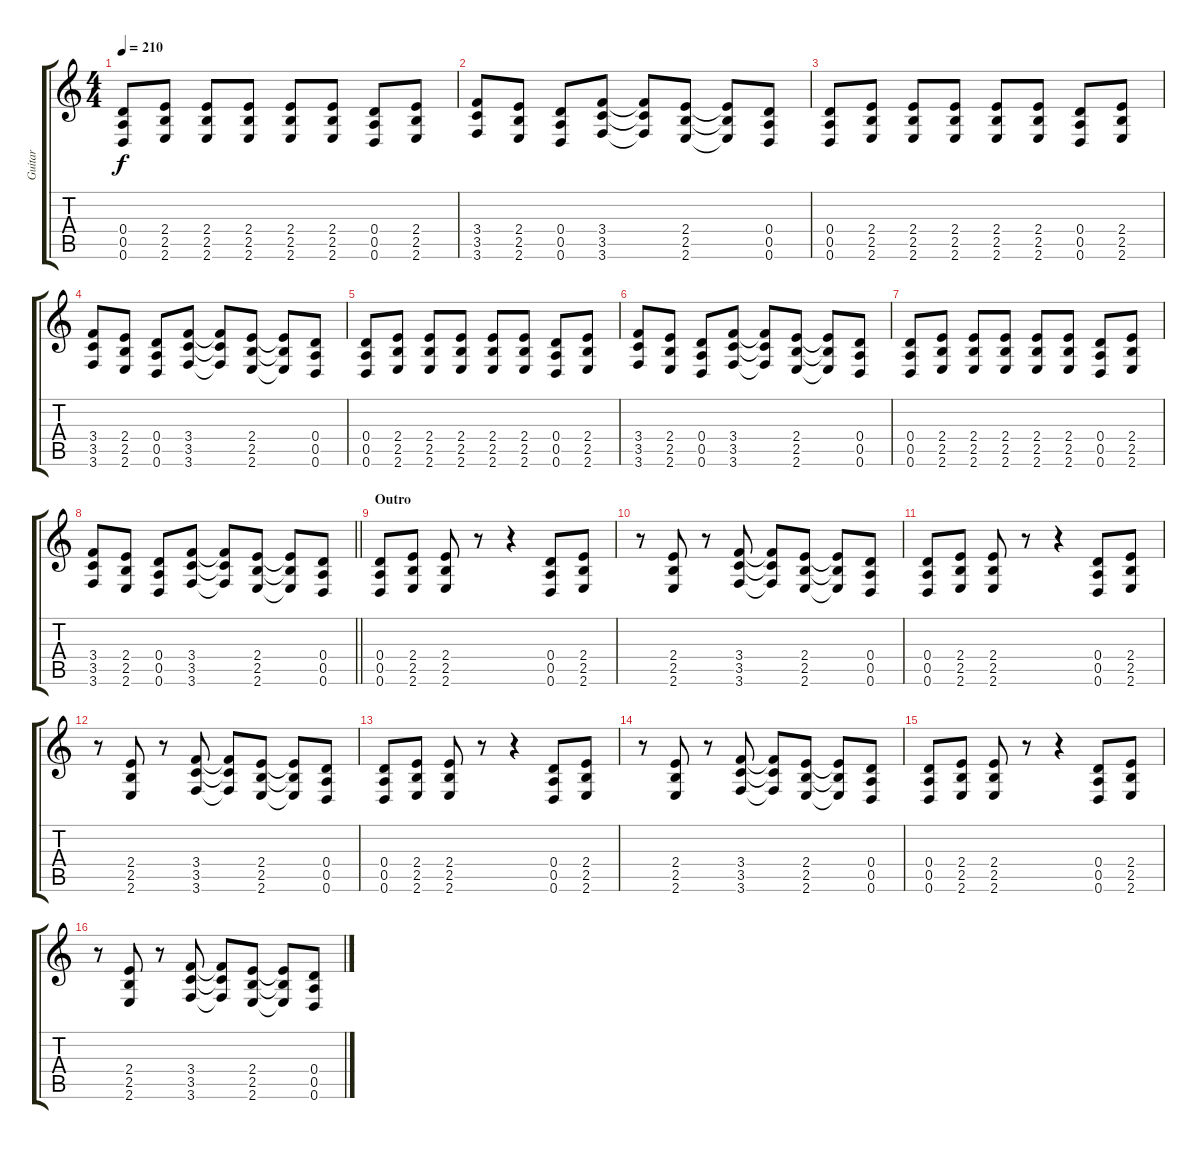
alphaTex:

\track ("Guitar" "Guitar") {instrument distortionguitar}
\staff {score tabs}
\tuning (E4 B3 G3 D3 A2 D2) {hide}
\ts (4 4)
\tempo 210
\clef g2
\ks c
(0.4 0.5 0.6).8{dy f} (2.4 2.5 2.6).8 (2.4 2.5 2.6).8 (2.4 2.5 2.6).8 (2.4 2.5 2.6).8 (2.4 2.5 2.6).8 (0.4 0.5 0.6).8 (2.4 2.5 2.6).8 |
(3.4 3.5 3.6).8 (2.4 2.5 2.6).8 (0.4 0.5 0.6).8 (3.4 3.5 3.6).8 (3.4{t} 3.5{t} 3.6{t}).8 (2.4 2.5 2.6).8 (2.4{t} 2.5{t} 2.6{t}).8 (0.4 0.5 0.6).8 |
(0.4 0.5 0.6).8 (2.4 2.5 2.6).8 (2.4 2.5 2.6).8 (2.4 2.5 2.6).8 (2.4 2.5 2.6).8 (2.4 2.5 2.6).8 (0.4 0.5 0.6).8 (2.4 2.5 2.6).8 |
(3.4 3.5 3.6).8 (2.4 2.5 2.6).8 (0.4 0.5 0.6).8 (3.4 3.5 3.6).8 (3.4{t} 3.5{t} 3.6{t}).8 (2.4 2.5 2.6).8 (2.4{t} 2.5{t} 2.6{t}).8 (0.4 0.5 0.6).8 |
(0.4 0.5 0.6).8 (2.4 2.5 2.6).8 (2.4 2.5 2.6).8 (2.4 2.5 2.6).8 (2.4 2.5 2.6).8 (2.4 2.5 2.6).8 (0.4 0.5 0.6).8 (2.4 2.5 2.6).8 |
(3.4 3.5 3.6).8 (2.4 2.5 2.6).8 (0.4 0.5 0.6).8 (3.4 3.5 3.6).8 (3.4{t} 3.5{t} 3.6{t}).8 (2.4 2.5 2.6).8 (2.4{t} 2.5{t} 2.6{t}).8 (0.4 0.5 0.6).8 |
(0.4 0.5 0.6).8 (2.4 2.5 2.6).8 (2.4 2.5 2.6).8 (2.4 2.5 2.6).8 (2.4 2.5 2.6).8 (2.4 2.5 2.6).8 (0.4 0.5 0.6).8 (2.4 2.5 2.6).8 |
\barLineRight lightlight
(3.4 3.5 3.6).8 (2.4 2.5 2.6).8 (0.4 0.5 0.6).8 (3.4 3.5 3.6).8 (3.4{t} 3.5{t} 3.6{t}).8 (2.4 2.5 2.6).8 (2.4{t} 2.5{t} 2.6{t}).8 (0.4 0.5 0.6).8 |
\section ("" "Outro")
(0.4 0.5 0.6).8 (2.4 2.5 2.6).8 (2.4 2.5 2.6).8 r.8 r.4 (0.4 0.5 0.6).8 (2.4 2.5 2.6).8 |
r.8 (2.4 2.5 2.6).8 r.8 (3.4 3.5 3.6).8 (3.4{t} 3.5{t} 3.6{t}).8 (2.4 2.5 2.6).8 (2.4{t} 2.5{t} 2.6{t}).8 (0.4 0.5 0.6).8 |
(0.4 0.5 0.6).8 (2.4 2.5 2.6).8 (2.4 2.5 2.6).8 r.8 r.4 (0.4 0.5 0.6).8 (2.4 2.5 2.6).8 |
r.8 (2.4 2.5 2.6).8 r.8 (3.4 3.5 3.6).8 (3.4{t} 3.5{t} 3.6{t}).8 (2.4 2.5 2.6).8 (2.4{t} 2.5{t} 2.6{t}).8 (0.4 0.5 0.6).8 |
(0.4 0.5 0.6).8 (2.4 2.5 2.6).8 (2.4 2.5 2.6).8 r.8 r.4 (0.4 0.5 0.6).8 (2.4 2.5 2.6).8 |
r.8 (2.4 2.5 2.6).8 r.8 (3.4 3.5 3.6).8 (3.4{t} 3.5{t} 3.6{t}).8 (2.4 2.5 2.6).8 (2.4{t} 2.5{t} 2.6{t}).8 (0.4 0.5 0.6).8 |
(0.4 0.5 0.6).8 (2.4 2.5 2.6).8 (2.4 2.5 2.6).8 r.8 r.4 (0.4 0.5 0.6).8 (2.4 2.5 2.6).8 |
r.8 (2.4 2.5 2.6).8 r.8 (3.4 3.5 3.6).8 (3.4{t} 3.5{t} 3.6{t}).8 (2.4 2.5 2.6).8 (2.4{t} 2.5{t} 2.6{t}).8 (0.4 0.5 0.6).8
